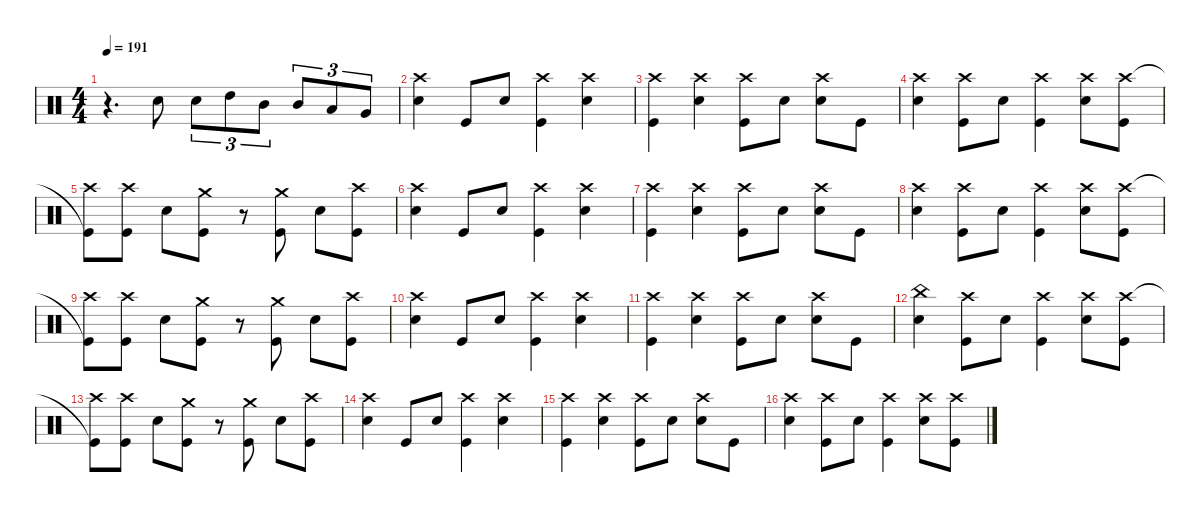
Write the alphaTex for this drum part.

\defaultSystemsLayout 4
\hideDynamics
\bracketExtendMode nobrackets
\singleTrackTrackNamePolicy hidden
\multiTrackTrackNamePolicy hidden
\firstSystemTrackNameMode fullname
\firstSystemTrackNameOrientation horizontal
\otherSystemsTrackNameOrientation horizontal
\track ("Drumkit" "drm.") {solo instrument percussion}
\staff {score}
\articulation defaults
\ts (4 4)
\tempo 191
\clef neutral
\ks c
r.4{d dy f beam Down} "Snare (hit) 2".8{dy mp beam Down} "Snare (hit) 2".8{tu (3 2) dy f beam Down} "High Tom (hit)".8{tu (3 2) beam Down} "Mid Tom (hit)".8{tu (3 2) beam Down} "Mid Tom (hit)".8{tu (3 2) beam Up} "Low Tom (hit)".8{tu (3 2) beam Up} "Very Low Tom (hit)".8{tu (3 2) beam Up} |
("Crash high (hit)" "Snare (hit) 2").4{dy mf beam Down} "Kick (hit)".8{dy f beam Up} "Snare (hit) 2".8{dy mf beam Up} ("Crash high (hit)" "Kick (hit)").4{dy mp beam Down} ("Crash high (hit)" "Snare (hit) 2").4{dy mf beam Down} |
("Crash high (hit)" "Kick (hit)").4{beam Down} ("Crash high (hit)" "Snare (hit) 2").4{beam Down} ("Crash high (hit)" "Kick (hit)").8{beam Down} "Snare (hit) 2".8{dy mp beam Down} ("Crash high (hit)" "Snare (hit) 2").8{dy mf beam Down} "Kick (hit)".8{dy f beam Down} |
("Crash high (hit)" "Snare (hit) 2").4{dy mf beam Down} ("Crash high (hit)" "Kick (hit)").8{beam Down} "Snare (hit) 2".8{dy f beam Down} ("Crash high (hit)" "Kick (hit)").4{dy mf beam Down} ("Crash high (hit)" "Snare (hit) 2").8{beam Down} ("Crash high (hit)" "Kick (hit)").8{beam Down} |
("Kick (hit)"{t} "Crash high (hit)").8{dy f beam Down} ("Crash high (hit)" "Kick (hit)").8{beam Down} "Snare (hit) 2".8{beam Down} ("Crash medium (hit)" "Kick (hit)").8{beam Down} r.8{beam Down} ("Crash medium (hit)" "Kick (hit)").8{beam Down} "Snare (hit) 2".8{beam Down} ("Crash high (hit)" "Kick (hit)").8{beam Down} |
("Crash high (hit)" "Snare (hit) 2").4{dy mf beam Down} "Kick (hit)".8{dy f beam Up} "Snare (hit) 2".8{dy mf beam Up} ("Crash high (hit)" "Kick (hit)").4{dy mp beam Down} ("Crash high (hit)" "Snare (hit) 2").4{dy mf beam Down} |
("Crash high (hit)" "Kick (hit)").4{beam Down} ("Crash high (hit)" "Snare (hit) 2").4{beam Down} ("Crash high (hit)" "Kick (hit)").8{beam Down} "Snare (hit) 2".8{dy mp beam Down} ("Crash high (hit)" "Snare (hit) 2").8{dy mf beam Down} "Kick (hit)".8{dy f beam Down} |
("Crash high (hit)" "Snare (hit) 2").4{dy mf beam Down} ("Crash high (hit)" "Kick (hit)").8{beam Down} "Snare (hit) 2".8{dy f beam Down} ("Crash high (hit)" "Kick (hit)").4{dy mf beam Down} ("Crash high (hit)" "Snare (hit) 2").8{beam Down} ("Crash high (hit)" "Kick (hit)").8{beam Down} |
("Kick (hit)"{t} "Crash high (hit)").8{dy f beam Down} ("Crash high (hit)" "Kick (hit)").8{beam Down} "Snare (hit) 2".8{beam Down} ("Crash medium (hit)" "Kick (hit)").8{beam Down} r.8{beam Down} ("Crash medium (hit)" "Kick (hit)").8{beam Down} "Snare (hit) 2".8{beam Down} ("Crash high (hit)" "Kick (hit)").8{beam Down} |
("Crash high (hit)" "Snare (hit) 2").4{dy mf beam Down} "Kick (hit)".8{dy f beam Up} "Snare (hit) 2".8{dy mf beam Up} ("Crash high (hit)" "Kick (hit)").4{dy mp beam Down} ("Crash high (hit)" "Snare (hit) 2").4{dy mf beam Down} |
("Crash high (hit)" "Kick (hit)").4{beam Down} ("Crash high (hit)" "Snare (hit) 2").4{beam Down} ("Crash high (hit)" "Kick (hit)").8{beam Down} "Snare (hit) 2".8{dy mp beam Down} ("Crash high (hit)" "Snare (hit) 2").8{dy mf beam Down} "Kick (hit)".8{dy f beam Down} |
("China (hit)" "Snare (hit) 2").4{dy mf beam Down} ("Crash high (hit)" "Kick (hit)").8{beam Down} "Snare (hit) 2".8{dy f beam Down} ("Crash high (hit)" "Kick (hit)").4{dy mf beam Down} ("Crash high (hit)" "Snare (hit) 2").8{beam Down} ("Crash high (hit)" "Kick (hit)").8{beam Down} |
("Kick (hit)"{t} "Crash high (hit)").8{dy f beam Down} ("Crash high (hit)" "Kick (hit)").8{beam Down} "Snare (hit) 2".8{beam Down} ("Crash medium (hit)" "Kick (hit)").8{beam Down} r.8{beam Down} ("Crash medium (hit)" "Kick (hit)").8{beam Down} "Snare (hit) 2".8{beam Down} ("Crash high (hit)" "Kick (hit)").8{beam Down} |
("Crash high (hit)" "Snare (hit) 2").4{dy mf beam Down} "Kick (hit)".8{dy f beam Up} "Snare (hit) 2".8{dy mf beam Up} ("Crash high (hit)" "Kick (hit)").4{dy mp beam Down} ("Crash high (hit)" "Snare (hit) 2").4{dy mf beam Down} |
("Crash high (hit)" "Kick (hit)").4{beam Down} ("Crash high (hit)" "Snare (hit) 2").4{beam Down} ("Crash high (hit)" "Kick (hit)").8{beam Down} "Snare (hit) 2".8{dy mp beam Down} ("Crash high (hit)" "Snare (hit) 2").8{dy mf beam Down} "Kick (hit)".8{dy f beam Down} |
("Crash high (hit)" "Snare (hit) 2").4{dy mf beam Down} ("Crash high (hit)" "Kick (hit)").8{beam Down} "Snare (hit) 2".8{dy f beam Down} ("Crash high (hit)" "Kick (hit)").4{dy mf beam Down} ("Crash high (hit)" "Snare (hit) 2").8{beam Down} ("Crash high (hit)" "Kick (hit)").8{beam Down}
